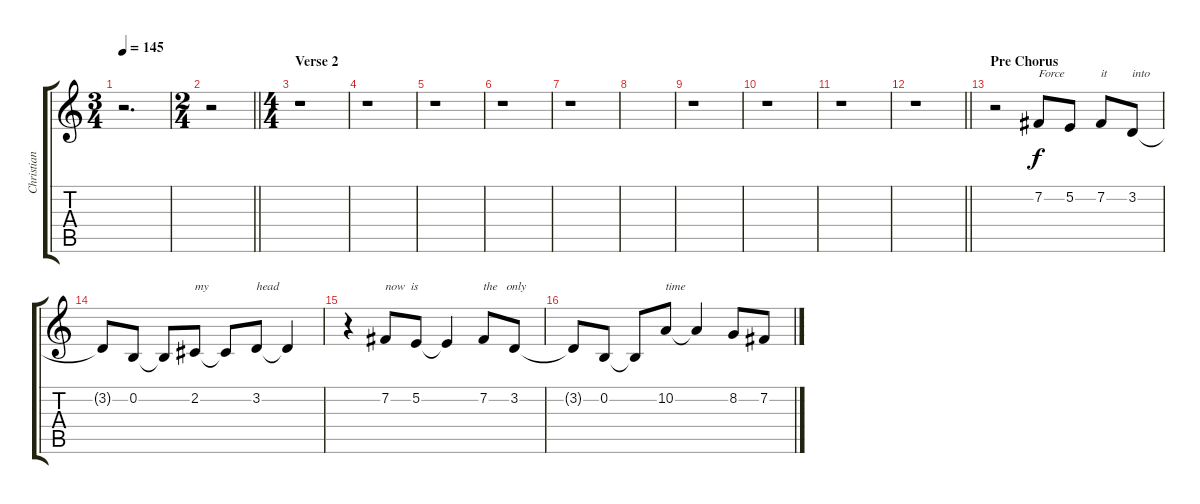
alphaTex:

\track ("Christian Alvestam - vocal" "Christian ") {instrument tenorsax}
\staff {score tabs}
\tuning (E4 B3 G3 D3 A2 E2) {hide}
\ts (3 4)
\tempo 145
\clef g2
\ks aminor
r.2{d dy f} |
\ts (2 4)
\barLineRight lightlight
r.2 |
\ts (4 4)
\section ("" "Verse 2")
r.1 |
r.1 |
r.1 |
r.1 |
r.1 |
|
r.1 |
r.1 |
r.1 |
\barLineRight lightlight
r.1 |
\section ("" "Pre Chorus")
r.2 7.2.8{txt "Force "} 5.2.8 7.2.8{txt "it"} 3.2.8{txt "into"} |
3.2{t}.8 0.2.8 0.2{t}.8 2.2.8{txt "my"} 2.2{t}.8 3.2.8{txt "head"} 3.2{t}.4 |
r.4 7.2.8{txt "now  is"} 5.2.8 5.2{t}.4 7.2.8{txt "the   only"} 3.2.8 |
3.2{t}.8 0.2.8 0.2{t}.8 10.2.8{txt "time"} 10.2{t}.4 8.2.8 7.2.8
